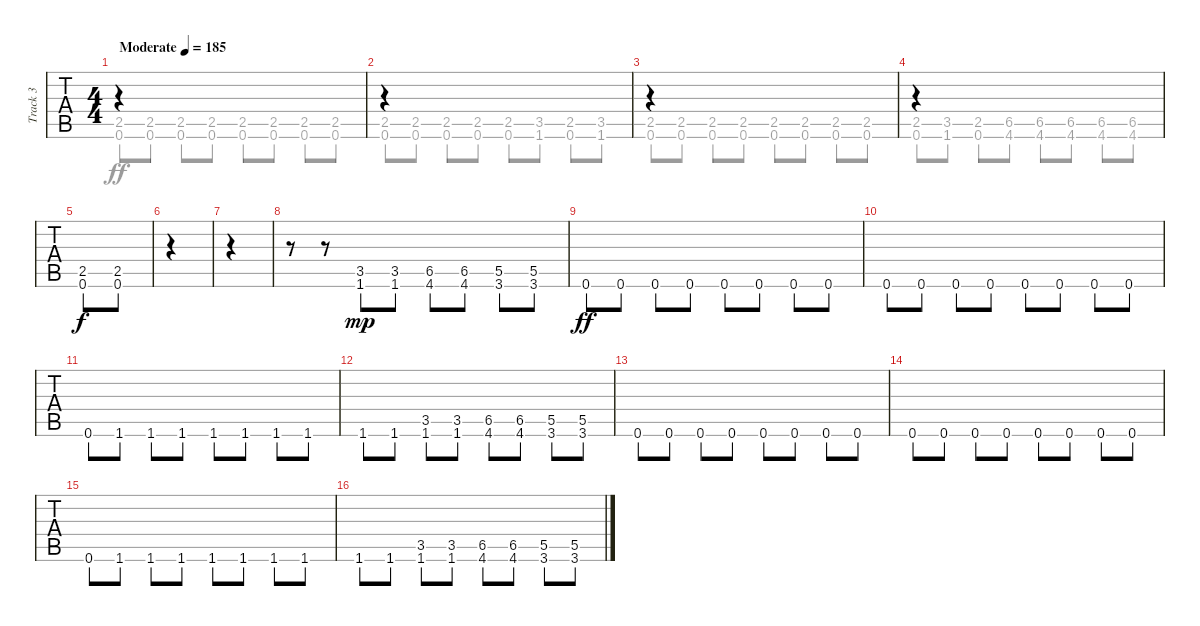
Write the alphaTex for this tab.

\track ("Track 3" "Track 3") {instrument distortionguitar}
\staff {tabs}
\tuning (E4 B3 G3 D3 A2 E2) {hide}
\voice
\ts (4 4)
\tempo (185 "Moderate")
\clef g2
\ks c
|
|
|
|
(2.5 0.6).8 (2.5 0.6).8 |
|
|
r.8 r.8 (3.5 1.6).8{dy mp} (3.5 1.6).8 (6.5 4.6).8 (6.5 4.6).8 (5.5 3.6).8 (5.5 3.6).8 |
0.6.8{dy ff} 0.6.8 0.6.8 0.6.8 0.6.8 0.6.8 0.6.8 0.6.8 |
0.6.8 0.6.8 0.6.8 0.6.8 0.6.8 0.6.8 0.6.8 0.6.8 |
0.6.8 1.6.8 1.6.8 1.6.8 1.6.8 1.6.8 1.6.8 1.6.8 |
1.6.8 1.6.8 (3.5 1.6).8 (3.5 1.6).8 (6.5 4.6).8 (6.5 4.6).8 (5.5 3.6).8 (5.5 3.6).8 |
0.6.8 0.6.8 0.6.8 0.6.8 0.6.8 0.6.8 0.6.8 0.6.8 |
0.6.8 0.6.8 0.6.8 0.6.8 0.6.8 0.6.8 0.6.8 0.6.8 |
0.6.8 1.6.8 1.6.8 1.6.8 1.6.8 1.6.8 1.6.8 1.6.8 |
1.6.8 1.6.8 (3.5 1.6).8 (3.5 1.6).8 (6.5 4.6).8 (6.5 4.6).8 (5.5 3.6).8 (5.5 3.6).8
\voice
\clef g2
\ottava regular
\simile none
\ks c
(2.5 0.6).8{dy ff} (2.5 0.6).8 (2.5 0.6).8 (2.5 0.6).8 (2.5 0.6).8 (2.5 0.6).8 (2.5 0.6).8 (2.5 0.6).8 |
(2.5 0.6).8 (2.5 0.6).8 (2.5 0.6).8 (2.5 0.6).8 (2.5 0.6).8 (3.5 1.6).8 (2.5 0.6).8 (3.5 1.6).8 |
(2.5 0.6).8 (2.5 0.6).8 (2.5 0.6).8 (2.5 0.6).8 (2.5 0.6).8 (2.5 0.6).8 (2.5 0.6).8 (2.5 0.6).8 |
(2.5 0.6).8 (3.5 1.6).8 (2.5 0.6).8 (6.5 4.6).8 (6.5 4.6).8 (6.5 4.6).8 (6.5 4.6).8 (6.5 4.6).8 |
|
|
|
|
|
|
|
|
|
|
|
